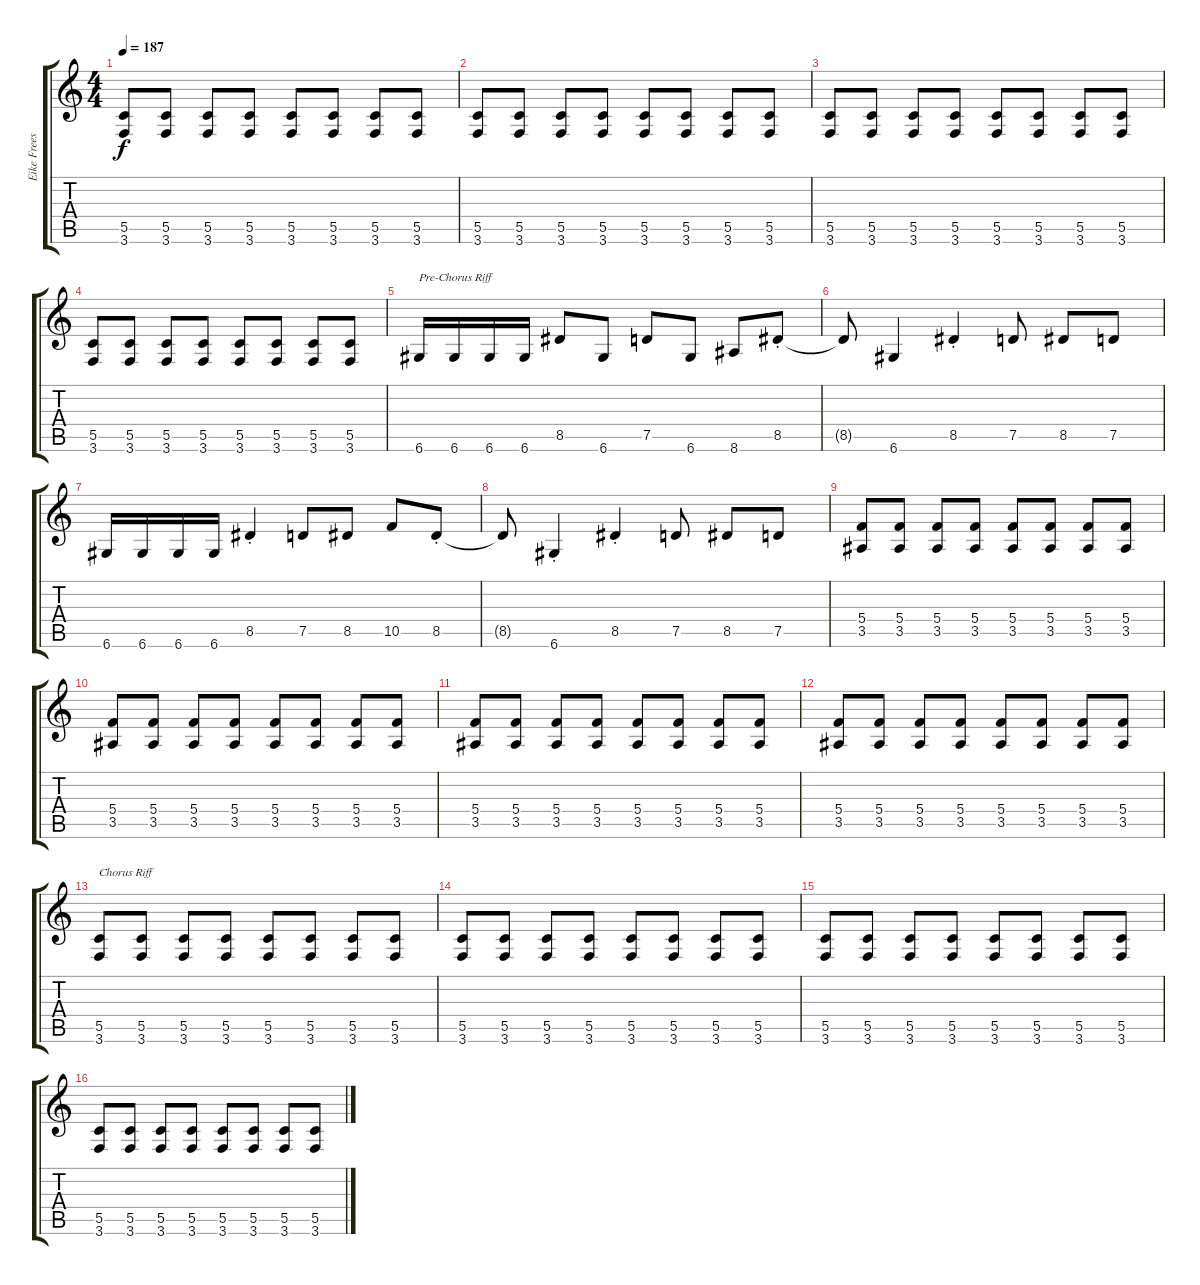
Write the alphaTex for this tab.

\track ("Eike Freese - Rythm" "Eike Frees") {instrument distortionguitar}
\staff {score tabs}
\tuning (D4 A3 F3 C3 G2 D2) {hide}
\ts (4 4)
\tempo 187
\clef g2
\ks c
(5.5 3.6).8{dy f} (5.5 3.6).8 (5.5 3.6).8 (5.5 3.6).8 (5.5 3.6).8 (5.5 3.6).8 (5.5 3.6).8 (5.5 3.6).8 |
(5.5 3.6).8 (5.5 3.6).8 (5.5 3.6).8 (5.5 3.6).8 (5.5 3.6).8 (5.5 3.6).8 (5.5 3.6).8 (5.5 3.6).8 |
(5.5 3.6).8 (5.5 3.6).8 (5.5 3.6).8 (5.5 3.6).8 (5.5 3.6).8 (5.5 3.6).8 (5.5 3.6).8 (5.5 3.6).8 |
(5.5 3.6).8 (5.5 3.6).8 (5.5 3.6).8 (5.5 3.6).8 (5.5 3.6).8 (5.5 3.6).8 (5.5 3.6).8 (5.5 3.6).8 |
6.6.16{txt "Pre-Chorus Riff"} 6.6.16 6.6.16 6.6.16 8.5.8 6.6.8 7.5.8 6.6.8 8.6.8 8.5{st}.8 |
8.5{t}.8 6.6.4 8.5{st}.4 7.5.8 8.5.8 7.5.8 |
6.6.16 6.6.16 6.6.16 6.6.16 8.5{st}.4 7.5.8 8.5.8 10.5.8 8.5{st}.8 |
8.5{t}.8 6.6{st}.4 8.5{st}.4 7.5.8 8.5.8 7.5.8 |
(5.4 3.5).8 (5.4 3.5).8 (5.4 3.5).8 (5.4 3.5).8 (5.4 3.5).8 (5.4 3.5).8 (5.4 3.5).8 (5.4 3.5).8 |
(5.4 3.5).8 (5.4 3.5).8 (5.4 3.5).8 (5.4 3.5).8 (5.4 3.5).8 (5.4 3.5).8 (5.4 3.5).8 (5.4 3.5).8 |
(5.4 3.5).8 (5.4 3.5).8 (5.4 3.5).8 (5.4 3.5).8 (5.4 3.5).8 (5.4 3.5).8 (5.4 3.5).8 (5.4 3.5).8 |
(5.4 3.5).8 (5.4 3.5).8 (5.4 3.5).8 (5.4 3.5).8 (5.4 3.5).8 (5.4 3.5).8 (5.4 3.5).8 (5.4 3.5).8 |
(5.5 3.6).8{txt "Chorus Riff"} (5.5 3.6).8 (5.5 3.6).8 (5.5 3.6).8 (5.5 3.6).8 (5.5 3.6).8 (5.5 3.6).8 (5.5 3.6).8 |
(5.5 3.6).8 (5.5 3.6).8 (5.5 3.6).8 (5.5 3.6).8 (5.5 3.6).8 (5.5 3.6).8 (5.5 3.6).8 (5.5 3.6).8 |
(5.5 3.6).8 (5.5 3.6).8 (5.5 3.6).8 (5.5 3.6).8 (5.5 3.6).8 (5.5 3.6).8 (5.5 3.6).8 (5.5 3.6).8 |
(5.5 3.6).8 (5.5 3.6).8 (5.5 3.6).8 (5.5 3.6).8 (5.5 3.6).8 (5.5 3.6).8 (5.5 3.6).8 (5.5 3.6).8
